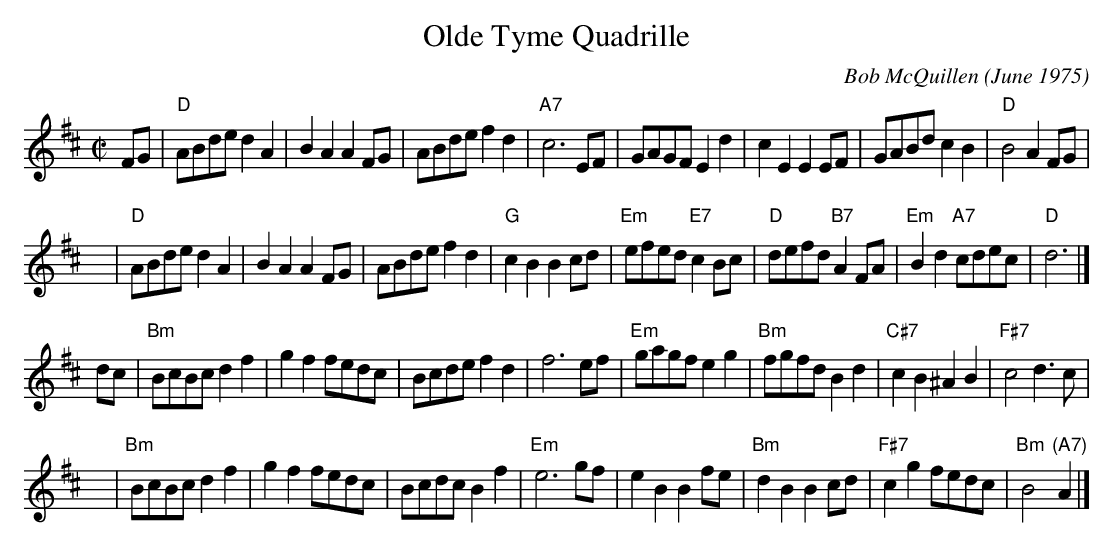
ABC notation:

X:1
T: Olde Tyme Quadrille
C: Bob McQuillen (June 1975)
M: C|
L: 1/8
K: D
FG \
| "D"ABde d2A2 | B2A2 A2FG | ABde f2d2 | "A7"c6 EF \
| GAGF E2d2 | c2E2 E2EF | GABd c2B2 | "D"B4 A2FG |
y \
| "D"ABde d2A2 | B2A2 A2FG | ABde f2d2 | "G"c2B2 B2cd \
| "Em"efed "E7"c2Bc | "D"defd "B7"A2FA | "Em"B2d2 "A7"cdec | "D"d6 |]
dc \
| "Bm"BcBc d2f2 | g2f2 fedc | Bcde f2d2 | f6 ef \
| "Em"gagf e2g2 | "Bm"fgfd B2d2 | "C#7"c2B2 ^A2B2 | "F#7"c4 d3c |
y \
| "Bm"BcBc d2f2 | g2f2 fedc | Bcdc B2f2 | "Em"e6 gf \
| e2B2 B2fe | "Bm"d2B2 B2cd | "F#7"c2g2 fedc | "Bm"B4 "(A7)"A2 |]
